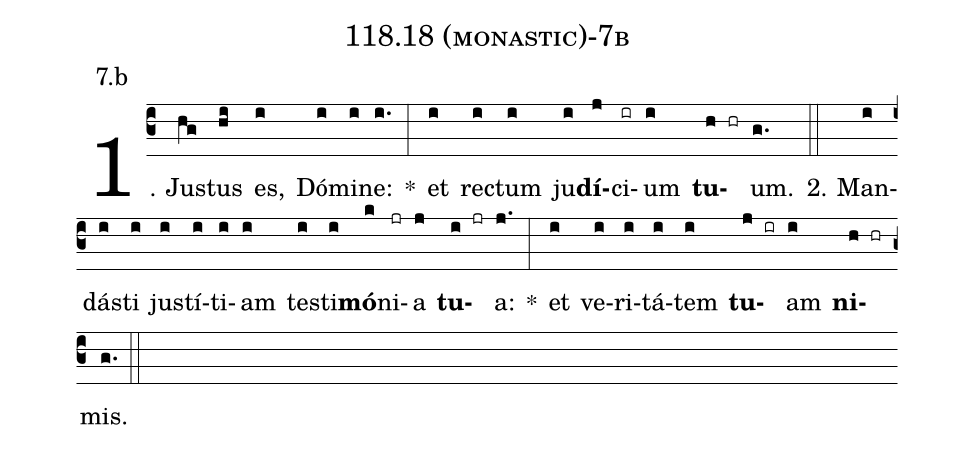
name: 118.18 (monastic)-7b;
annotation: 7.b;
%%
(c3)1. Jus(hg)tus(hi) es,(i) Dó(i)mi(i)ne:(i.) *(:) et(i) rec(i)tum(i) ju(i)<b>dí</b>(j)ci(ir)um(i) <b>tu</b>(h hr)um.(g.) (::)
2. Man(i)dás(i)ti(i) jus(i)tí(i)ti(i)am(i) tes(i)ti(i)<b>mó</b>(k)ni(jr)a(j) <b>tu</b>(i jr)a:(j.) *(:) et(i) ve(i)ri(i)tá(i)tem(i) <b>tu</b>(j ir)am(i) <b>ni</b>(h hr)mis.(g.) (::)
